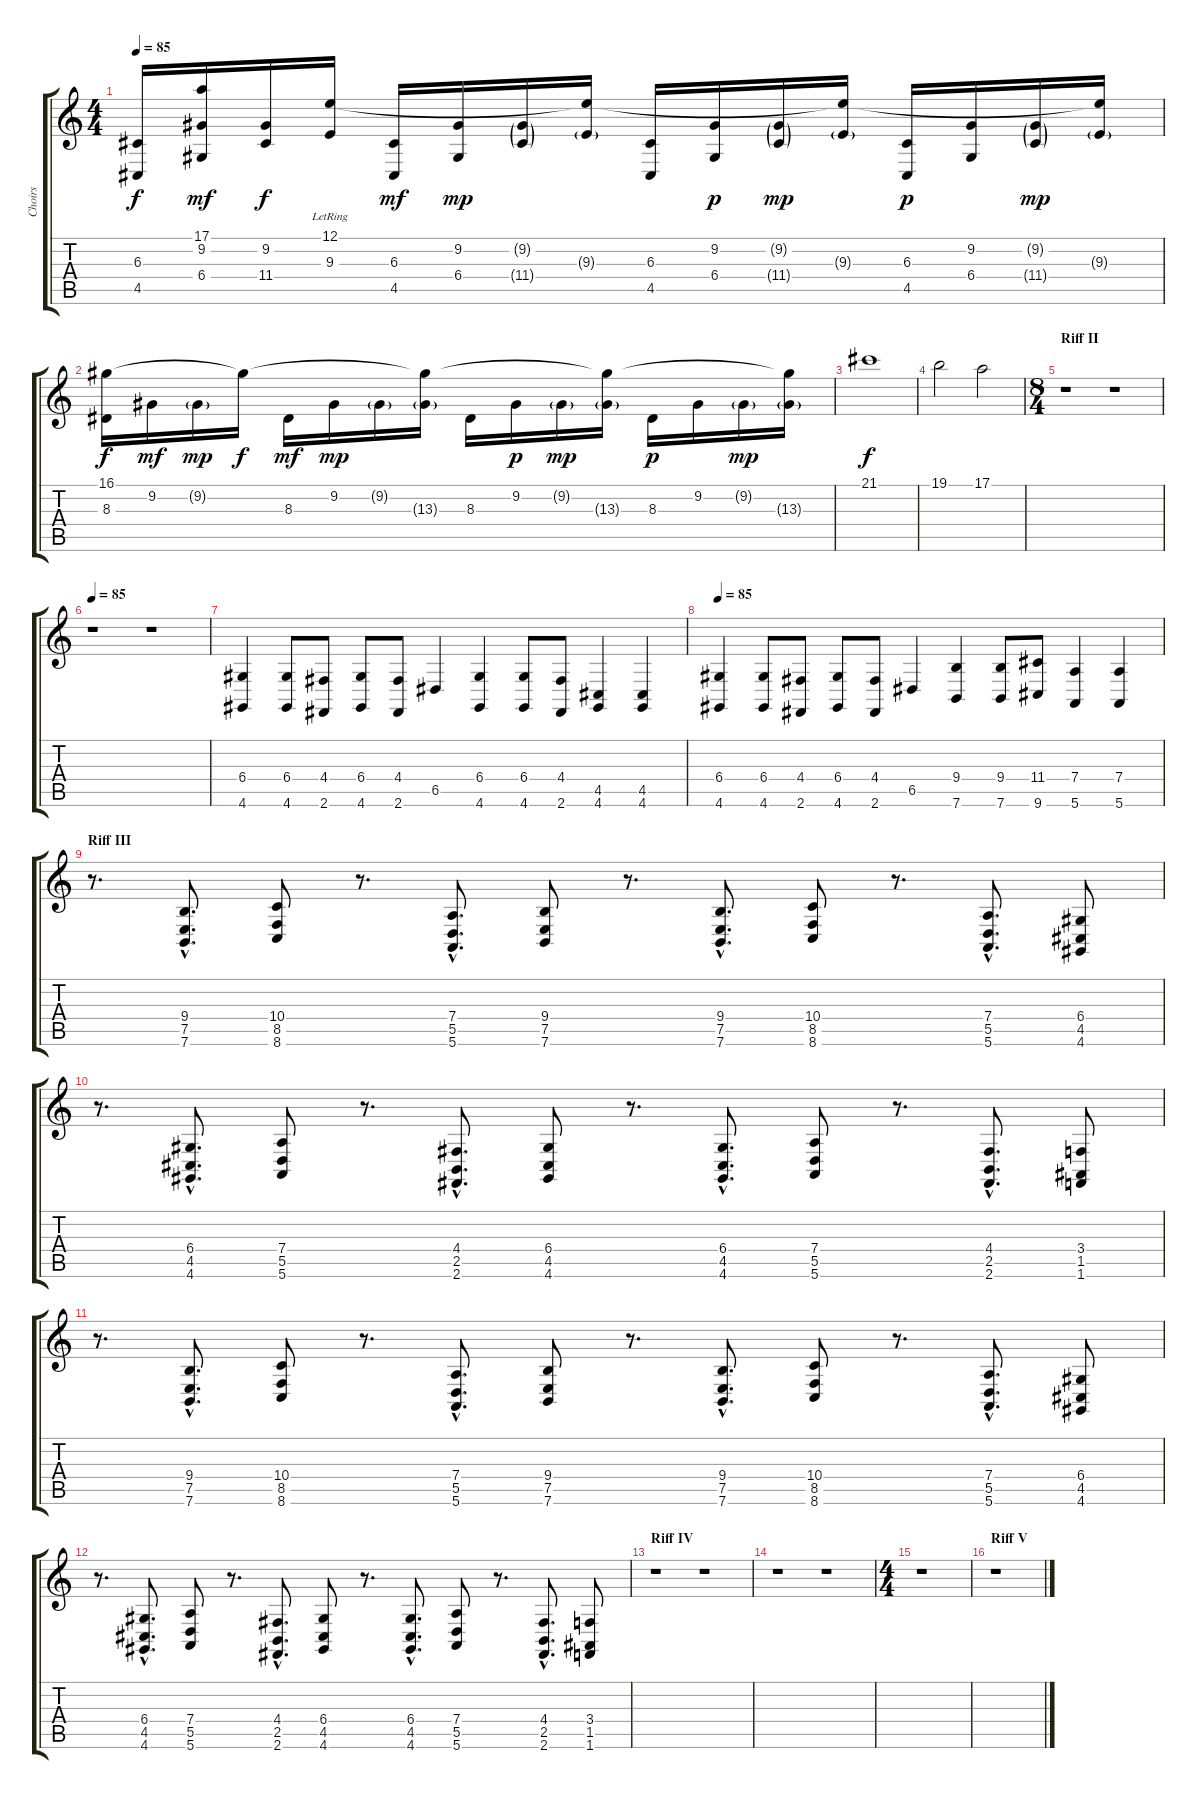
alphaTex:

\track ("Choirs" "Choirs") {instrument choiraahs}
\staff {score tabs}
\tuning (E4 B3 G3 D3 A2 E2) {hide}
\ts (4 4)
\tempo 85
\clef g2
\ks c
(6.3 4.5).16{dy f} (17.1{t} 9.2 6.4).16{dy mf} (9.2 11.4).16{dy f} (12.1{lr} 9.3).16 (6.3 4.5).16{dy mf} (9.2 6.4).16{dy mp} (9.2{g} 11.4{g}).16 (12.1{t} 9.3{g}).16 (6.3 4.5).16 (9.2 6.4).16{dy p} (9.2{g} 11.4{g}).16{dy mp} (12.1{t} 9.3{g}).16 (6.3 4.5).16{dy p} (9.2 6.4).16 (9.2{g} 11.4{g}).16{dy mp} (12.1{t} 9.3{g}).16 |
(16.1 8.3).16{dy f} 9.2.16{dy mf} 9.2{g}.16{dy mp} 16.1{t}.16{dy f} 8.3.16{dy mf} 9.2.16{dy mp} 9.2{g}.16 (16.1{t} 13.3{g}).16 8.3.16 9.2.16{dy p} 9.2{g}.16{dy mp} (16.1{t} 13.3{g}).16 8.3.16{dy p} 9.2.16 9.2{g}.16{dy mp} (16.1{t} 13.3{g}).16 |
21.1.1{dy f} |
19.1.2 17.1.2 |
\ts (8 4)
\section ("" "Riff II")
r.1 r.1 |
\tempo 85
r.1 r.1 |
(6.4 4.6).4{volume 12 balance 5 instrument choiraahs} (6.4 4.6).8 (4.4 2.6).8 (6.4 4.6).8 (4.4 2.6).8 6.5.4 (6.4 4.6).4 (6.4 4.6).8 (4.4 2.6).8 (4.5 4.6).4 (4.5 4.6).4 |
\tempo 85
(6.4 4.6).4 (6.4 4.6).8 (4.4 2.6).8 (6.4 4.6).8 (4.4 2.6).8 6.5.4 (9.4 7.6).4 (9.4 7.6).8 (11.4 9.6).8 (7.4 5.6).4 (7.4 5.6).4 |
\section ("" "Riff III")
r.8{d} (9.4{hac} 7.5{hac} 7.6{hac}).8{d} (10.4 8.5 8.6).8 r.8{d} (7.4{hac} 5.5{hac} 5.6{hac}).8{d} (9.4 7.5 7.6).8 r.8{d} (9.4{hac} 7.5{hac} 7.6{hac}).8{d} (10.4 8.5 8.6).8 r.8{d} (7.4{hac} 5.5{hac} 5.6{hac}).8{d} (6.4 4.5 4.6).8 |
r.8{d} (6.4{hac} 4.5{hac} 4.6{hac}).8{d} (7.4 5.5 5.6).8 r.8{d} (4.4{hac} 2.5{hac} 2.6{hac}).8{d} (6.4 4.5 4.6).8 r.8{d} (6.4{hac} 4.5{hac} 4.6{hac}).8{d} (7.4 5.5 5.6).8 r.8{d} (4.4{hac} 2.5{hac} 2.6{hac}).8{d} (3.4 1.5 1.6).8 |
r.8{d} (9.4{hac} 7.5{hac} 7.6{hac}).8{d} (10.4 8.5 8.6).8 r.8{d} (7.4{hac} 5.5{hac} 5.6{hac}).8{d} (9.4 7.5 7.6).8 r.8{d} (9.4{hac} 7.5{hac} 7.6{hac}).8{d} (10.4 8.5 8.6).8 r.8{d} (7.4{hac} 5.5{hac} 5.6{hac}).8{d} (6.4 4.5 4.6).8 |
r.8{d} (6.4{hac} 4.5{hac} 4.6{hac}).8{d} (7.4 5.5 5.6).8 r.8{d} (4.4{hac} 2.5{hac} 2.6{hac}).8{d} (6.4 4.5 4.6).8 r.8{d} (6.4{hac} 4.5{hac} 4.6{hac}).8{d} (7.4 5.5 5.6).8 r.8{d} (4.4{hac} 2.5{hac} 2.6{hac}).8{d} (3.4 1.5 1.6).8 |
\section ("" "Riff IV")
r.1 r.1 |
r.1 r.1 |
\ts (4 4)
r.1 |
\section ("" "Riff V")
r.1
